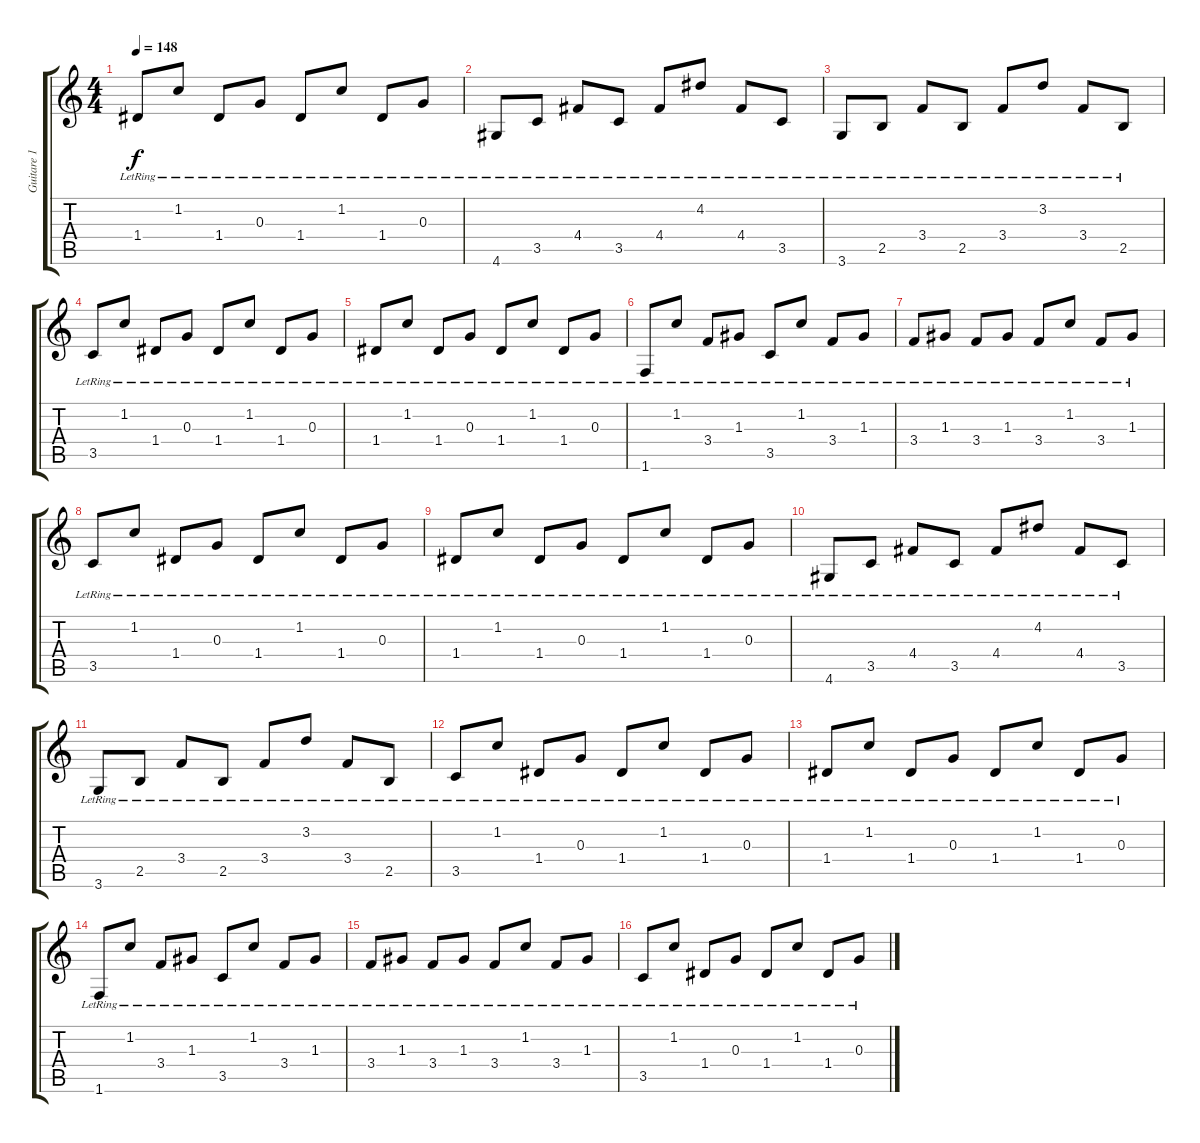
\track ("Guitare 1" "Guitare 1") {instrument acousticguitarsteel}
\staff {score tabs}
\tuning (E4 B3 G3 D3 A2 E2) {hide}
\ts (4 4)
\tempo 148
\clef g2
\ks c
1.4{lr}.8{dy f} 1.2{lr}.8 1.4{lr}.8 0.3{lr}.8 1.4{lr}.8 1.2{lr}.8 1.4{lr}.8 0.3{lr}.8 |
4.6{lr}.8 3.5{lr}.8 4.4{lr}.8 3.5{lr}.8 4.4{lr}.8 4.2{lr}.8 4.4{lr}.8 3.5{lr}.8 |
3.6{lr}.8 2.5{lr}.8 3.4{lr}.8 2.5{lr}.8 3.4{lr}.8 3.2{lr}.8 3.4{lr}.8 2.5{lr}.8 |
3.5{lr}.8 1.2{lr}.8 1.4{lr}.8 0.3{lr}.8 1.4{lr}.8 1.2{lr}.8 1.4{lr}.8 0.3{lr}.8 |
1.4{lr}.8 1.2{lr}.8 1.4{lr}.8 0.3{lr}.8 1.4{lr}.8 1.2{lr}.8 1.4{lr}.8 0.3{lr}.8 |
1.6{lr}.8 1.2{lr}.8 3.4{lr}.8 1.3{lr}.8 3.5{lr}.8 1.2{lr}.8 3.4{lr}.8 1.3{lr}.8 |
3.4{lr}.8 1.3{lr}.8 3.4{lr}.8 1.3{lr}.8 3.4{lr}.8 1.2{lr}.8 3.4{lr}.8 1.3{lr}.8 |
3.5{lr}.8 1.2{lr}.8 1.4{lr}.8 0.3{lr}.8 1.4{lr}.8 1.2{lr}.8 1.4{lr}.8 0.3{lr}.8 |
1.4{lr}.8 1.2{lr}.8 1.4{lr}.8 0.3{lr}.8 1.4{lr}.8 1.2{lr}.8 1.4{lr}.8 0.3{lr}.8 |
4.6{lr}.8 3.5{lr}.8 4.4{lr}.8 3.5{lr}.8 4.4{lr}.8 4.2{lr}.8 4.4{lr}.8 3.5{lr}.8 |
3.6{lr}.8 2.5{lr}.8 3.4{lr}.8 2.5{lr}.8 3.4{lr}.8 3.2{lr}.8 3.4{lr}.8 2.5{lr}.8 |
3.5{lr}.8 1.2{lr}.8 1.4{lr}.8 0.3{lr}.8 1.4{lr}.8 1.2{lr}.8 1.4{lr}.8 0.3{lr}.8 |
1.4{lr}.8 1.2{lr}.8 1.4{lr}.8 0.3{lr}.8 1.4{lr}.8 1.2{lr}.8 1.4{lr}.8 0.3{lr}.8 |
1.6{lr}.8 1.2{lr}.8 3.4{lr}.8 1.3{lr}.8 3.5{lr}.8 1.2{lr}.8 3.4{lr}.8 1.3{lr}.8 |
3.4{lr}.8 1.3{lr}.8 3.4{lr}.8 1.3{lr}.8 3.4{lr}.8 1.2{lr}.8 3.4{lr}.8 1.3{lr}.8 |
3.5{lr}.8 1.2{lr}.8 1.4{lr}.8 0.3{lr}.8 1.4{lr}.8 1.2{lr}.8 1.4{lr}.8 0.3{lr}.8
